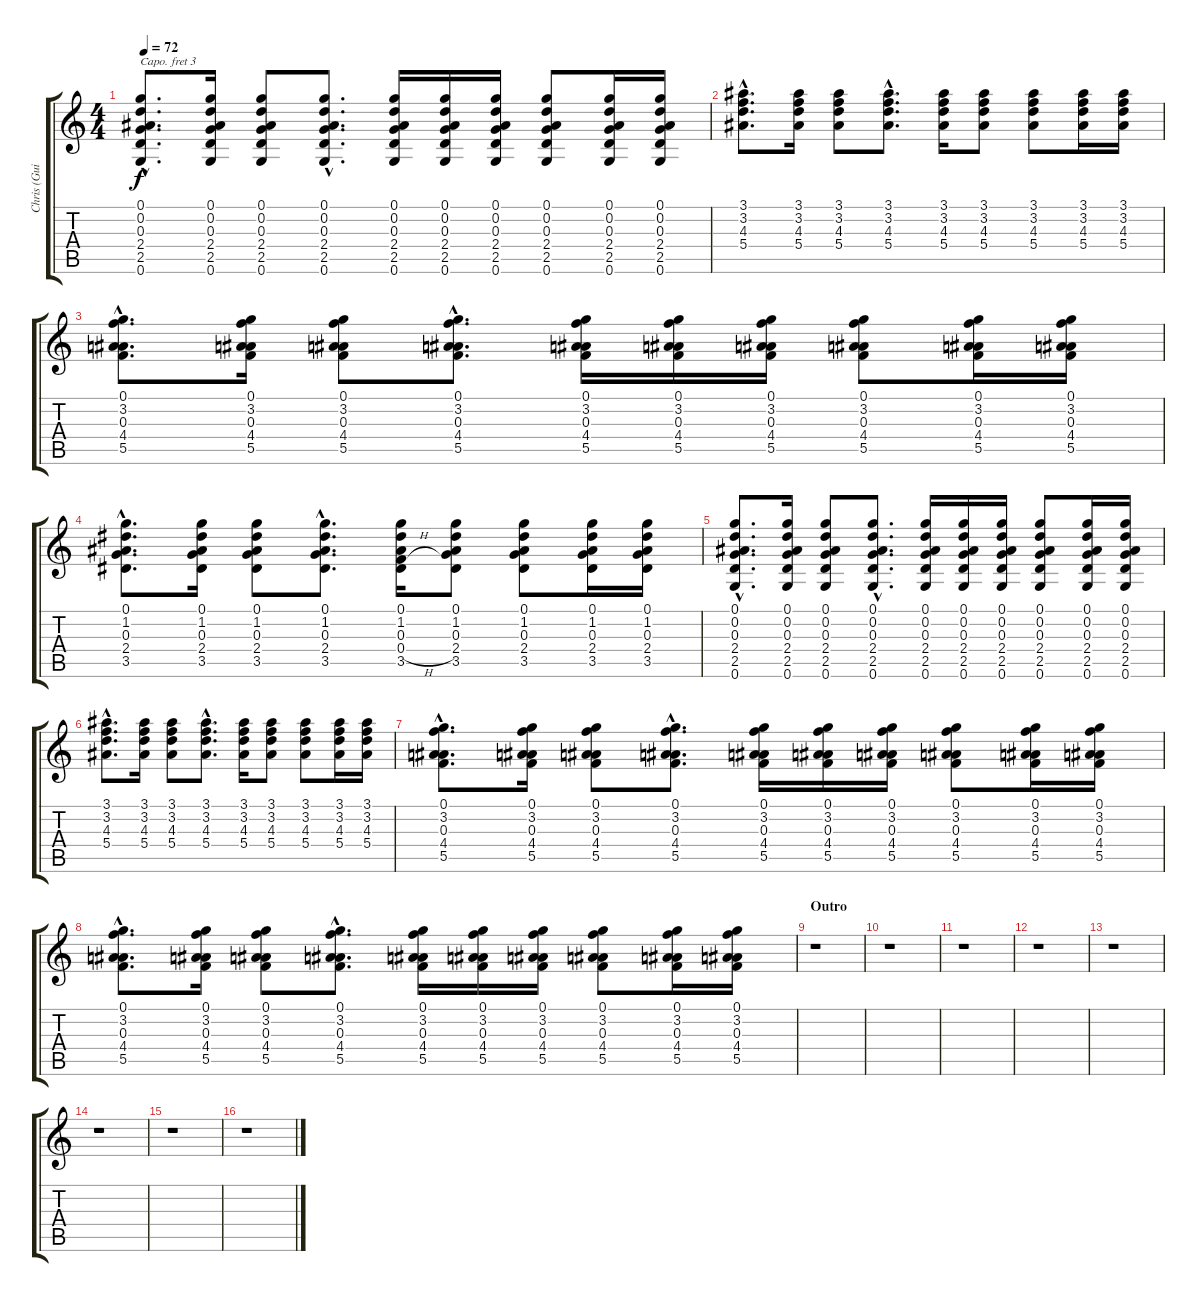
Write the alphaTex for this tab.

\track ("Chris (Guitar) Capo 3rd" "Chris (Gui") {instrument electricguitarclean}
\staff {score tabs}
\capo 3
\tuning (E4 B3 G3 D3 A2 E2) {hide}
\ts (4 4)
\tempo 72
\clef g2
\ks c
(0.1{hac} 0.2{hac} 0.3{hac} 2.4{hac} 2.5{hac} 0.6{hac}).8{d dy f} (0.1 0.2 0.3 2.4 2.5 0.6).16 (0.1 0.2 0.3 2.4 2.5 0.6).8 (0.1{hac} 0.2{hac} 0.3{hac} 2.4{hac} 2.5{hac} 0.6{hac}).8{d} (0.1 0.2 0.3 2.4 2.5 0.6).16 (0.1 0.2 0.3 2.4 2.5 0.6).16 (0.1 0.2 0.3 2.4 2.5 0.6).16 (0.1 0.2 0.3 2.4 2.5 0.6).8 (0.1 0.2 0.3 2.4 2.5 0.6).16 (0.1 0.2 0.3 2.4 2.5 0.6).16 |
(3.1{hac} 3.2{hac} 4.3{hac} 5.4{hac}).8{d} (3.1 3.2 4.3 5.4).16 (3.1 3.2 4.3 5.4).8 (3.1{hac} 3.2{hac} 4.3{hac} 5.4{hac}).8{d} (3.1 3.2 4.3 5.4).16 (3.1 3.2 4.3 5.4).8 (3.1 3.2 4.3 5.4).8 (3.1 3.2 4.3 5.4).16 (3.1 3.2 4.3 5.4).16 |
(0.1{hac} 3.2{hac} 0.3{hac} 4.4{hac} 5.5{hac}).8{d} (0.1 3.2 0.3 4.4 5.5).16 (0.1 3.2 0.3 4.4 5.5).8 (0.1{hac} 3.2{hac} 0.3{hac} 4.4{hac} 5.5{hac}).8{d} (0.1 3.2 0.3 4.4 5.5).16 (0.1 3.2 0.3 4.4 5.5).16 (0.1 3.2 0.3 4.4 5.5).16 (0.1 3.2 0.3 4.4 5.5).8 (0.1 3.2 0.3 4.4 5.5).16 (0.1 3.2 0.3 4.4 5.5).16 |
(0.1{hac} 1.2{hac} 0.3{hac} 2.4{hac} 3.5{hac}).8{d} (0.1 1.2 0.3 2.4 3.5).16 (0.1 1.2 0.3 2.4 3.5).8 (0.1{hac} 1.2{hac} 0.3{hac} 2.4{hac} 3.5{hac}).8{d} (0.1 1.2 0.3 0.4{h} 3.5).16 (0.1 1.2 0.3 2.4 3.5).8 (0.1 1.2 0.3 2.4 3.5).8 (0.1 1.2 0.3 2.4 3.5).16 (0.1 1.2 0.3 2.4 3.5).16 |
(0.1{hac} 0.2{hac} 0.3{hac} 2.4{hac} 2.5{hac} 0.6{hac}).8{d} (0.1 0.2 0.3 2.4 2.5 0.6).16 (0.1 0.2 0.3 2.4 2.5 0.6).8 (0.1{hac} 0.2{hac} 0.3{hac} 2.4{hac} 2.5{hac} 0.6{hac}).8{d} (0.1 0.2 0.3 2.4 2.5 0.6).16 (0.1 0.2 0.3 2.4 2.5 0.6).16 (0.1 0.2 0.3 2.4 2.5 0.6).16 (0.1 0.2 0.3 2.4 2.5 0.6).8 (0.1 0.2 0.3 2.4 2.5 0.6).16 (0.1 0.2 0.3 2.4 2.5 0.6).16 |
(3.1{hac} 3.2{hac} 4.3{hac} 5.4{hac}).8{d} (3.1 3.2 4.3 5.4).16 (3.1 3.2 4.3 5.4).8 (3.1{hac} 3.2{hac} 4.3{hac} 5.4{hac}).8{d} (3.1 3.2 4.3 5.4).16 (3.1 3.2 4.3 5.4).8 (3.1 3.2 4.3 5.4).8 (3.1 3.2 4.3 5.4).16 (3.1 3.2 4.3 5.4).16 |
(0.1{hac} 3.2{hac} 0.3{hac} 4.4{hac} 5.5{hac}).8{d} (0.1 3.2 0.3 4.4 5.5).16 (0.1 3.2 0.3 4.4 5.5).8 (0.1{hac} 3.2{hac} 0.3{hac} 4.4{hac} 5.5{hac}).8{d} (0.1 3.2 0.3 4.4 5.5).16 (0.1 3.2 0.3 4.4 5.5).16 (0.1 3.2 0.3 4.4 5.5).16 (0.1 3.2 0.3 4.4 5.5).8 (0.1 3.2 0.3 4.4 5.5).16 (0.1 3.2 0.3 4.4 5.5).16 |
(0.1{hac} 3.2{hac} 0.3{hac} 4.4{hac} 5.5{hac}).8{d} (0.1 3.2 0.3 4.4 5.5).16 (0.1 3.2 0.3 4.4 5.5).8 (0.1{hac} 3.2{hac} 0.3{hac} 4.4{hac} 5.5{hac}).8{d} (0.1 3.2 0.3 4.4 5.5).16 (0.1 3.2 0.3 4.4 5.5).16 (0.1 3.2 0.3 4.4 5.5).16 (0.1 3.2 0.3 4.4 5.5).8 (0.1 3.2 0.3 4.4 5.5).16 (0.1 3.2 0.3 4.4 5.5).16 |
\section ("" "Outro")
r.1 |
r.1 |
r.1 |
r.1 |
r.1 |
r.1 |
r.1 |
r.1
